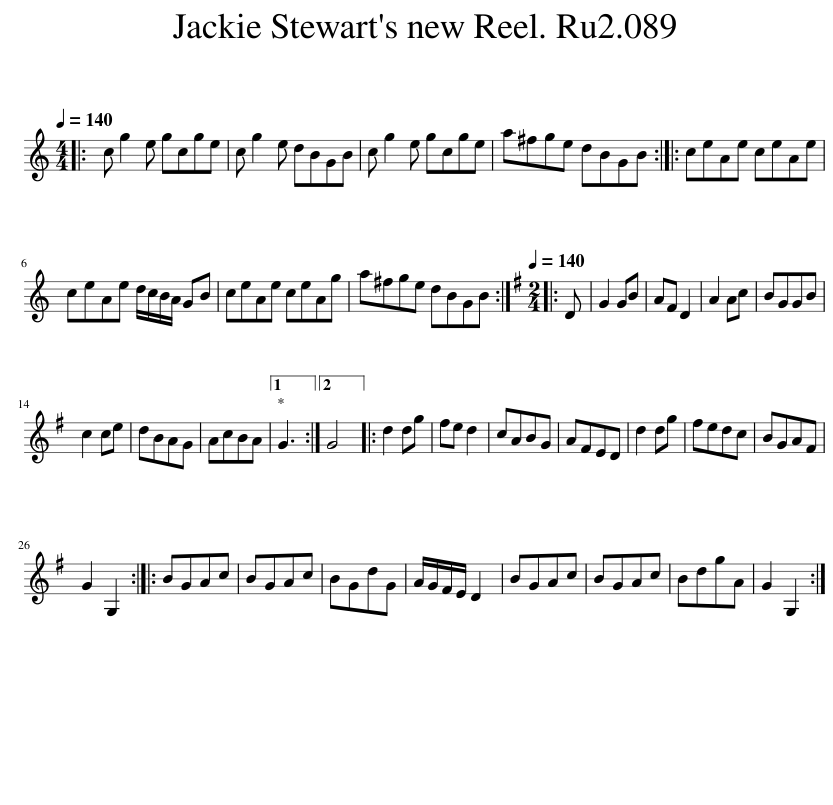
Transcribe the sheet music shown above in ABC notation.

X:1
L:1/8
Q:1/4=140
M:4/4
I:linebreak $
K:C
V:1 treble
V:1
|: c g2 e gcge | c g2 e dBGB | c g2 e gcge | a^fge dBGB :: ceAe ceAe |$ %5
 ceAe d/c/B/A/ GB | ceAe ceAg | a^fge dBGB ::[K:G][M:2/4][Q:1/4=140] D | G2 GB | %10
 AF D2 | A2 Ac | BGGB |$ c2 ce | dBAG | %15
 AcBA |1 G3 :|2 G4 |: d2 dg | fe d2 | %20
 cABG | AFED | d2 dg | fedc | BGAF |$ %25
 G2 G,2 :: BGAc | BGAc | BGdG | A/G/F/E/ D2 | %30
 BGAc | BGAc | BdgA | G2 G,2 :| %34
